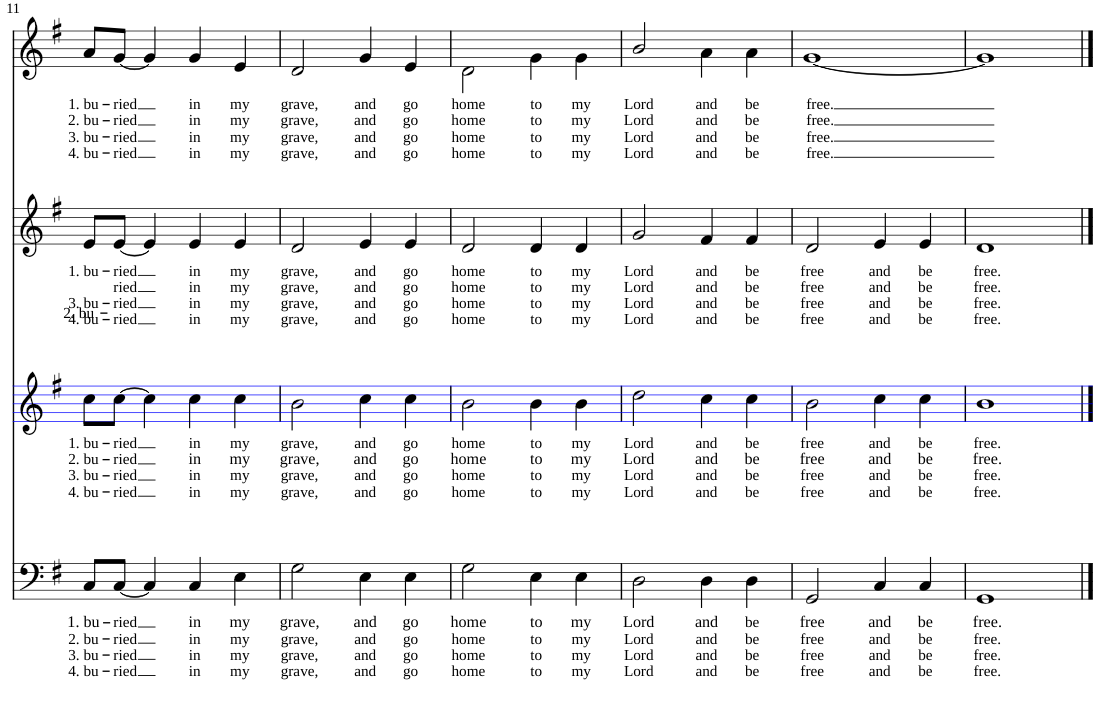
**kern	**text	**text	**text	**text	**kern	**text	**text	**text	**text	**kern	**text	**text	**text	**text	**kern	**text	**text	**text	**text
*part4	*part4	*part4	*part4	*part4	*part3	*part3	*part3	*part3	*part3	*part2	*part2	*part2	*part2	*part2	*part1	*part1	*part1	*part1	*part1
*staff4	*staff4	*staff4	*staff4	*staff4	*staff3	*staff3	*staff3	*staff3	*staff3	*staff2	*staff2	*staff2	*staff2	*staff2	*staff1	*staff1	*staff1	*staff1	*staff1
*I"B	*	*	*	*	*I"T	*	*	*	*	*I"A	*	*	*	*	*I"S	*	*	*	*
!!LO:PB:g=z
*clefF4	*	*	*	*	*clefG2	*	*	*	*	*clefG2	*	*	*	*	*clefG2	*	*	*	*
*Trd7c12	*	*	*	*	*	*	*	*	*	*	*	*	*	*	*	*	*	*	*
*k[f#]	*	*	*	*	*k[f#]	*	*	*	*	*k[f#]	*	*	*	*	*k[f#]	*	*	*	*
*M4/4	*	*	*	*	*M4/4	*	*	*	*	*M4/4	*	*	*	*	*M4/4	*	*	*	*
=11	=11	=11	=11	=11	=11	=11	=11	=11	=11	=11	=11	=11	=11	=11	=11	=11	=11	=11	=11
!	!LO:LY:b	!LO:LY:b	!LO:LY:b	!LO:LY:b	!	!LO:LY:b	!LO:LY:b	!LO:LY:b	!LO:LY:b	!	!LO:LY:b	!LO:LY:b	!LO:LY:b	!LO:LY:b	!	!LO:LY:b	!LO:LY:b	!LO:LY:b	!LO:LY:b
8C/L	1. bu-	2. bu-	3. bu-	4. bu-	8cc\L	1. bu-	2. bu-	3. bu-	4. bu-	8e/L	1. bu-	2. bu-	3. bu-	4. bu-	8a/L	1. bu-	-2. bu-	3. bu-	4. bu-
!	!LO:LY:b	!LO:LY:b	!LO:LY:b	!LO:LY:b	!	!LO:LY:b	!LO:LY:b	!LO:LY:b	!LO:LY:b	!	!LO:LY:b	!LO:LY:b	!LO:LY:b	!LO:LY:b	!	!LO:LY:b	!LO:LY:b	!LO:LY:b	!LO:LY:b
[8C/J	-ried	-ried	-ried	-ried	[8cc\J	-ried	-ried	-ried	-ried	[8e/J	-ried	-ried	-ried	-ried	[8g/J	-ried	-ried	-ried	-ried
4C/]	.	.	.	.	4cc\]	.	.	.	.	4e/]	.	.	.	.	4g/]	.	.	.	.
!	!LO:LY:b	!LO:LY:b	!LO:LY:b	!LO:LY:b	!	!LO:LY:b	!LO:LY:b	!LO:LY:b	!LO:LY:b	!	!LO:LY:b	!LO:LY:b	!LO:LY:b	!LO:LY:b	!	!LO:LY:b	!LO:LY:b	!LO:LY:b	!LO:LY:b
4C/	in	in	in	in	4cc\	in	in	in	in	4e/	in	in	in	in	4g/	in	in	in	in
!	!LO:LY:b	!LO:LY:b	!LO:LY:b	!LO:LY:b	!	!LO:LY:b	!LO:LY:b	!LO:LY:b	!LO:LY:b	!	!LO:LY:b	!LO:LY:b	!LO:LY:b	!LO:LY:b	!	!LO:LY:b	!LO:LY:b	!LO:LY:b	!LO:LY:b
4E\	my	my	my	my	4cc\	my	my	my	my	4e/	my	my	my	my	4e/	my	my	my	my
=12	=12	=12	=12	=12	=12	=12	=12	=12	=12	=12	=12	=12	=12	=12	=12	=12	=12	=12	=12
!	!LO:LY:b	!LO:LY:b	!LO:LY:b	!LO:LY:b	!	!LO:LY:b	!LO:LY:b	!LO:LY:b	!LO:LY:b	!	!LO:LY:b	!LO:LY:b	!LO:LY:b	!LO:LY:b	!	!LO:LY:b	!LO:LY:b	!LO:LY:b	!LO:LY:b
2G\	grave,	grave,	grave,	grave,	2b\	grave,	grave,	grave,	grave,	2d/	grave,	grave,	grave,	grave,	2d/	grave,	grave,	grave,	grave,
!	!LO:LY:b	!LO:LY:b	!LO:LY:b	!LO:LY:b	!	!LO:LY:b	!LO:LY:b	!LO:LY:b	!LO:LY:b	!	!LO:LY:b	!LO:LY:b	!LO:LY:b	!LO:LY:b	!	!LO:LY:b	!LO:LY:b	!LO:LY:b	!LO:LY:b
4E\	and	and	and	and	4cc\	and	and	and	and	4e/	and	and	and	and	4g/	and	and	and	and
!	!LO:LY:b	!LO:LY:b	!LO:LY:b	!LO:LY:b	!	!LO:LY:b	!LO:LY:b	!LO:LY:b	!LO:LY:b	!	!LO:LY:b	!LO:LY:b	!LO:LY:b	!LO:LY:b	!	!LO:LY:b	!LO:LY:b	!LO:LY:b	!LO:LY:b
4E\	go	go	go	go	4cc\	go	go	go	go	4e/	go	go	go	go	4e/	go	go	go	go
=13	=13	=13	=13	=13	=13	=13	=13	=13	=13	=13	=13	=13	=13	=13	=13	=13	=13	=13	=13
!	!LO:LY:b	!LO:LY:b	!LO:LY:b	!LO:LY:b	!	!LO:LY:b	!LO:LY:b	!LO:LY:b	!LO:LY:b	!	!LO:LY:b	!LO:LY:b	!LO:LY:b	!LO:LY:b	!	!LO:LY:b	!LO:LY:b	!LO:LY:b	!LO:LY:b
2G\	home	home	home	home	2b\	home	home	home	home	2d/	home	home	home	home	2d\	home	home	home	home
!	!LO:LY:b	!LO:LY:b	!LO:LY:b	!LO:LY:b	!	!LO:LY:b	!LO:LY:b	!LO:LY:b	!LO:LY:b	!	!LO:LY:b	!LO:LY:b	!LO:LY:b	!LO:LY:b	!	!LO:LY:b	!LO:LY:b	!LO:LY:b	!LO:LY:b
4E\	to	to	to	to	4b\	to	to	to	to	4d/	to	to	to	to	4g\	to	to	to	to
!	!LO:LY:b	!LO:LY:b	!LO:LY:b	!LO:LY:b	!	!LO:LY:b	!LO:LY:b	!LO:LY:b	!LO:LY:b	!	!LO:LY:b	!LO:LY:b	!LO:LY:b	!LO:LY:b	!	!LO:LY:b	!LO:LY:b	!LO:LY:b	!LO:LY:b
4E\	my	my	my	my	4b\	my	my	my	my	4d/	my	my	my	my	4g\	my	my	my	my
=14	=14	=14	=14	=14	=14	=14	=14	=14	=14	=14	=14	=14	=14	=14	=14	=14	=14	=14	=14
!	!LO:LY:b	!LO:LY:b	!LO:LY:b	!LO:LY:b	!	!LO:LY:b	!LO:LY:b	!LO:LY:b	!LO:LY:b	!	!LO:LY:b	!LO:LY:b	!LO:LY:b	!LO:LY:b	!	!LO:LY:b	!LO:LY:b	!LO:LY:b	!LO:LY:b
2D\	Lord	Lord	Lord	Lord	2dd\	Lord	Lord	Lord	Lord	2g/	Lord	Lord	Lord	Lord	2b/	Lord	Lord	Lord	Lord
!	!LO:LY:b	!LO:LY:b	!LO:LY:b	!LO:LY:b	!	!LO:LY:b	!LO:LY:b	!LO:LY:b	!LO:LY:b	!	!LO:LY:b	!LO:LY:b	!LO:LY:b	!LO:LY:b	!	!LO:LY:b	!LO:LY:b	!LO:LY:b	!LO:LY:b
4D\	and	and	and	and	4cc\	and	and	and	and	4f#/	and	and	and	and	4a\	and	and	and	and
!	!LO:LY:b	!LO:LY:b	!LO:LY:b	!LO:LY:b	!	!LO:LY:b	!LO:LY:b	!LO:LY:b	!LO:LY:b	!	!LO:LY:b	!LO:LY:b	!LO:LY:b	!LO:LY:b	!	!LO:LY:b	!LO:LY:b	!LO:LY:b	!LO:LY:b
4D\	be	be	be	be	4cc\	be	be	be	be	4f#/	be	be	be	be	4a\	be	be	be	be
=15	=15	=15	=15	=15	=15	=15	=15	=15	=15	=15	=15	=15	=15	=15	=15	=15	=15	=15	=15
!	!LO:LY:b	!LO:LY:b	!LO:LY:b	!LO:LY:b	!	!LO:LY:b	!LO:LY:b	!LO:LY:b	!LO:LY:b	!	!LO:LY:b	!LO:LY:b	!LO:LY:b	!LO:LY:b	!	!LO:LY:b	!LO:LY:b	!LO:LY:b	!LO:LY:b
2GG/	free	free	free	free	2b\	free	free	free	free	2d/	free	free	free	free	[1g	free.	free.	free.	free.
!	!LO:LY:b	!LO:LY:b	!LO:LY:b	!LO:LY:b	!	!LO:LY:b	!LO:LY:b	!LO:LY:b	!LO:LY:b	!	!LO:LY:b	!LO:LY:b	!LO:LY:b	!LO:LY:b	!	!	!	!	!
4C/	and	and	and	and	4cc\	and	and	and	and	4e/	and	and	and	and	.	.	.	.	.
!	!LO:LY:b	!LO:LY:b	!LO:LY:b	!LO:LY:b	!	!LO:LY:b	!LO:LY:b	!LO:LY:b	!LO:LY:b	!	!LO:LY:b	!LO:LY:b	!LO:LY:b	!LO:LY:b	!	!	!	!	!
4C/	be	be	be	be	4cc\	be	be	be	be	4e/	be	be	be	be	.	.	.	.	.
=16	=16	=16	=16	=16	=16	=16	=16	=16	=16	=16	=16	=16	=16	=16	=16	=16	=16	=16	=16
!	!LO:LY:b	!LO:LY:b	!LO:LY:b	!LO:LY:b	!	!LO:LY:b	!LO:LY:b	!LO:LY:b	!LO:LY:b	!	!LO:LY:b	!LO:LY:b	!LO:LY:b	!LO:LY:b	!	!	!	!	!
1GG	free.	free.	free.	free.	1b	free.	free.	free.	free.	1d	free.	free.	free.	free.	1g]	.	.	.	.
==	==	==	==	==	==	==	==	==	==	==	==	==	==	==	==	==	==	==	==
*-	*-	*-	*-	*-	*-	*-	*-	*-	*-	*-	*-	*-	*-	*-	*-	*-	*-	*-	*-
